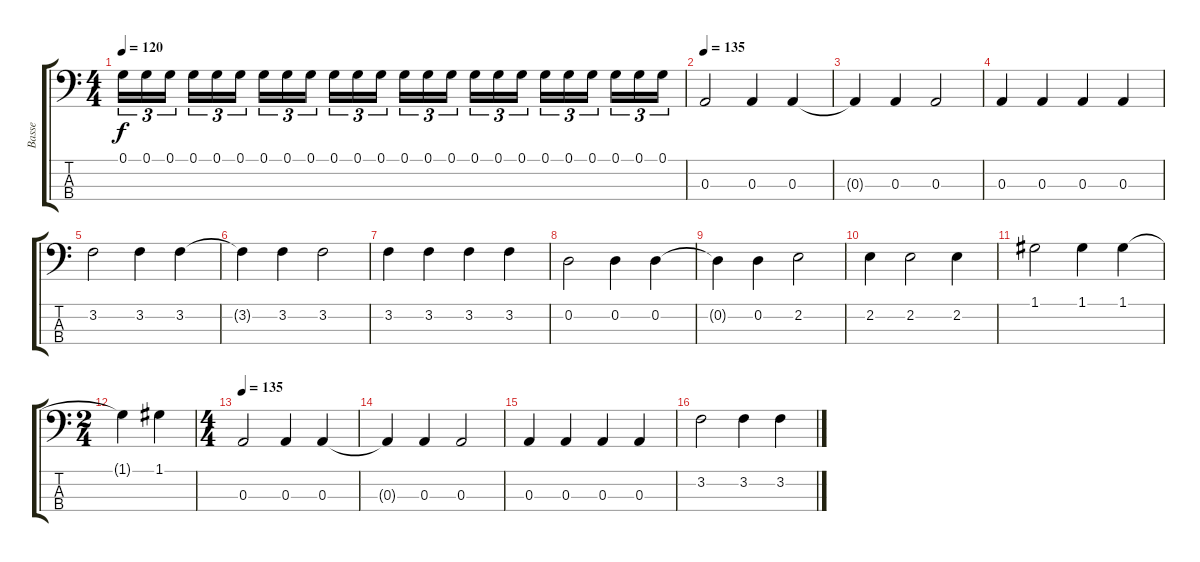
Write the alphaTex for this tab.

\track ("Basse" "Basse") {instrument electricbassfinger}
\staff {score tabs}
\tuning (G2 D2 A1 E1) {hide}
\ts (4 4)
\tempo 120
\clef f4
\ks c
0.1.16{tu (3 2) dy f} 0.1.16{tu (3 2)} 0.1.16{tu (3 2)} 0.1.16{tu (3 2)} 0.1.16{tu (3 2)} 0.1.16{tu (3 2)} 0.1.16{tu (3 2)} 0.1.16{tu (3 2)} 0.1.16{tu (3 2)} 0.1.16{tu (3 2)} 0.1.16{tu (3 2)} 0.1.16{tu (3 2)} 0.1.16{tu (3 2)} 0.1.16{tu (3 2)} 0.1.16{tu (3 2)} 0.1.16{tu (3 2)} 0.1.16{tu (3 2)} 0.1.16{tu (3 2)} 0.1.16{tu (3 2)} 0.1.16{tu (3 2)} 0.1.16{tu (3 2)} 0.1.16{tu (3 2)} 0.1.16{tu (3 2)} 0.1.16{tu (3 2)} |
\tempo 135
0.3.2 0.3.4 0.3.4 |
0.3{t}.4 0.3.4 0.3.2 |
0.3.4 0.3.4 0.3.4 0.3.4 |
3.2.2 3.2.4 3.2.4 |
3.2{t}.4 3.2.4 3.2.2 |
3.2.4 3.2.4 3.2.4 3.2.4 |
0.2.2 0.2.4 0.2.4 |
0.2{t}.4 0.2.4 2.2.2 |
2.2.4 2.2.2 2.2.4 |
1.1.2 1.1.4 1.1.4 |
\ts (2 4)
1.1{t}.4 1.1.4 |
\ts (4 4)
\tempo 135
0.3.2 0.3.4 0.3.4 |
0.3{t}.4 0.3.4 0.3.2 |
0.3.4 0.3.4 0.3.4 0.3.4 |
3.2.2 3.2.4 3.2.4
